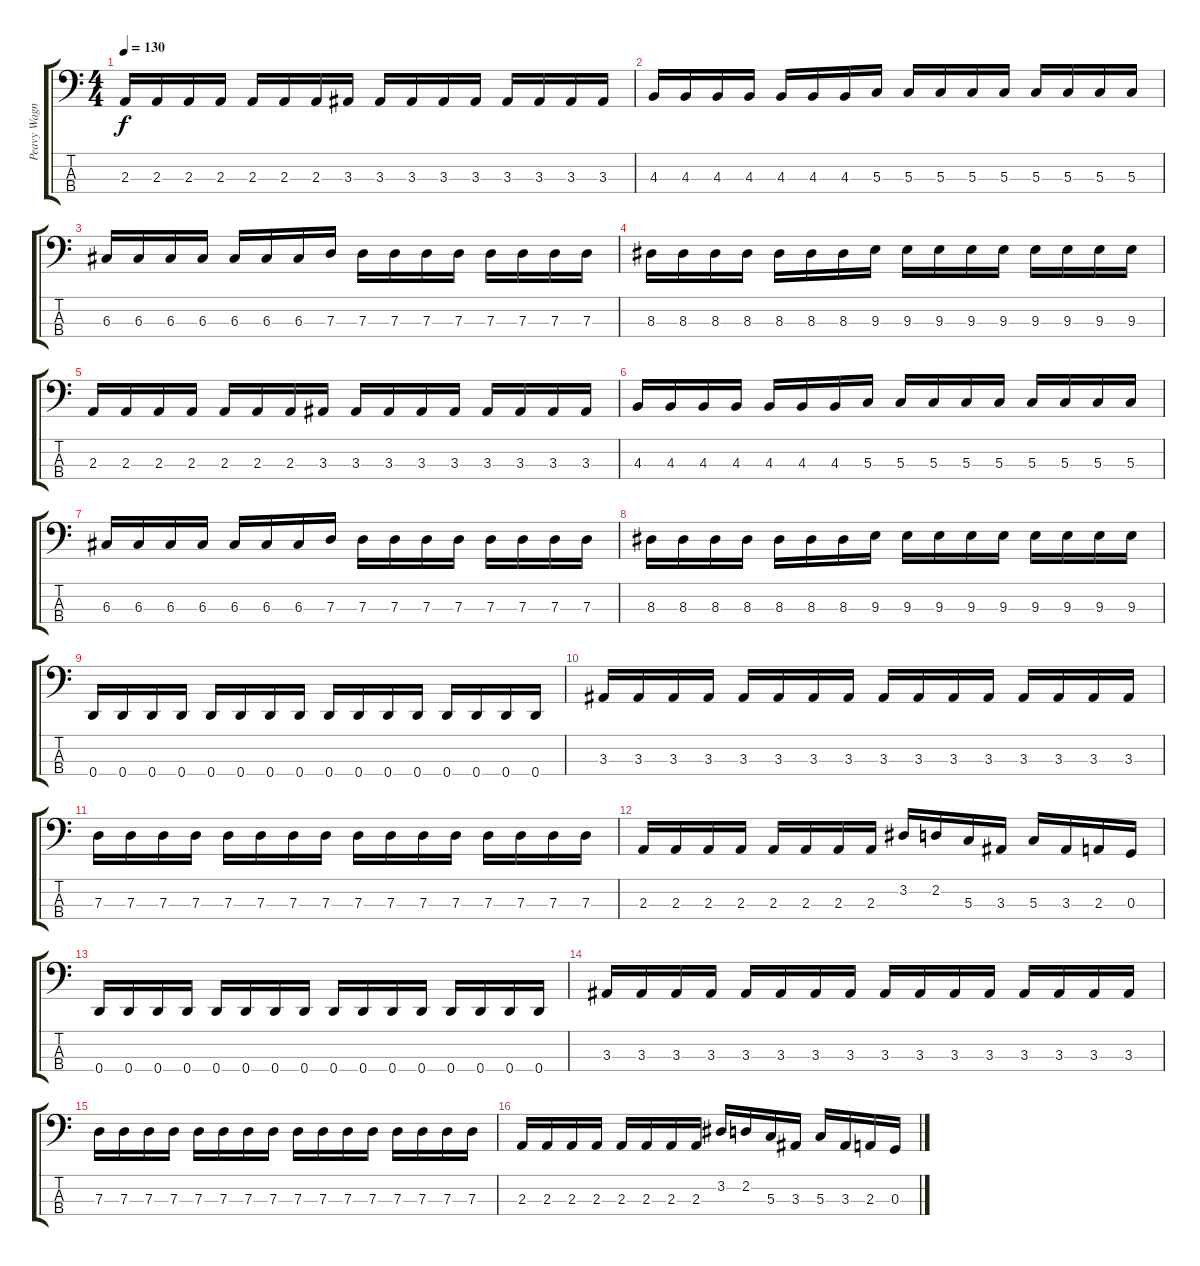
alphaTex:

\track ("Peavy Wagner" "Peavy Wagn") {instrument electricbasspick}
\staff {score tabs}
\tuning (F2 C2 G1 D1) {hide}
\ts (4 4)
\tempo 130
\clef f4
\ks c
2.3.16{dy f} 2.3.16 2.3.16 2.3.16 2.3.16 2.3.16 2.3.16 3.3.16 3.3.16 3.3.16 3.3.16 3.3.16 3.3.16 3.3.16 3.3.16 3.3.16 |
4.3.16 4.3.16 4.3.16 4.3.16 4.3.16 4.3.16 4.3.16 5.3.16 5.3.16 5.3.16 5.3.16 5.3.16 5.3.16 5.3.16 5.3.16 5.3.16 |
6.3.16 6.3.16 6.3.16 6.3.16 6.3.16 6.3.16 6.3.16 7.3.16 7.3.16 7.3.16 7.3.16 7.3.16 7.3.16 7.3.16 7.3.16 7.3.16 |
8.3.16 8.3.16 8.3.16 8.3.16 8.3.16 8.3.16 8.3.16 9.3.16 9.3.16 9.3.16 9.3.16 9.3.16 9.3.16 9.3.16 9.3.16 9.3.16 |
2.3.16 2.3.16 2.3.16 2.3.16 2.3.16 2.3.16 2.3.16 3.3.16 3.3.16 3.3.16 3.3.16 3.3.16 3.3.16 3.3.16 3.3.16 3.3.16 |
4.3.16 4.3.16 4.3.16 4.3.16 4.3.16 4.3.16 4.3.16 5.3.16 5.3.16 5.3.16 5.3.16 5.3.16 5.3.16 5.3.16 5.3.16 5.3.16 |
6.3.16 6.3.16 6.3.16 6.3.16 6.3.16 6.3.16 6.3.16 7.3.16 7.3.16 7.3.16 7.3.16 7.3.16 7.3.16 7.3.16 7.3.16 7.3.16 |
8.3.16 8.3.16 8.3.16 8.3.16 8.3.16 8.3.16 8.3.16 9.3.16 9.3.16 9.3.16 9.3.16 9.3.16 9.3.16 9.3.16 9.3.16 9.3.16 |
0.4.16 0.4.16 0.4.16 0.4.16 0.4.16 0.4.16 0.4.16 0.4.16 0.4.16 0.4.16 0.4.16 0.4.16 0.4.16 0.4.16 0.4.16 0.4.16 |
3.3.16 3.3.16 3.3.16 3.3.16 3.3.16 3.3.16 3.3.16 3.3.16 3.3.16 3.3.16 3.3.16 3.3.16 3.3.16 3.3.16 3.3.16 3.3.16 |
7.3.16 7.3.16 7.3.16 7.3.16 7.3.16 7.3.16 7.3.16 7.3.16 7.3.16 7.3.16 7.3.16 7.3.16 7.3.16 7.3.16 7.3.16 7.3.16 |
2.3.16 2.3.16 2.3.16 2.3.16 2.3.16 2.3.16 2.3.16 2.3.16 3.2.16 2.2.16 5.3.16 3.3.16 5.3.16 3.3.16 2.3.16 0.3.16 |
0.4.16 0.4.16 0.4.16 0.4.16 0.4.16 0.4.16 0.4.16 0.4.16 0.4.16 0.4.16 0.4.16 0.4.16 0.4.16 0.4.16 0.4.16 0.4.16 |
3.3.16 3.3.16 3.3.16 3.3.16 3.3.16 3.3.16 3.3.16 3.3.16 3.3.16 3.3.16 3.3.16 3.3.16 3.3.16 3.3.16 3.3.16 3.3.16 |
7.3.16 7.3.16 7.3.16 7.3.16 7.3.16 7.3.16 7.3.16 7.3.16 7.3.16 7.3.16 7.3.16 7.3.16 7.3.16 7.3.16 7.3.16 7.3.16 |
2.3.16 2.3.16 2.3.16 2.3.16 2.3.16 2.3.16 2.3.16 2.3.16 3.2.16 2.2.16 5.3.16 3.3.16 5.3.16 3.3.16 2.3.16 0.3.16
